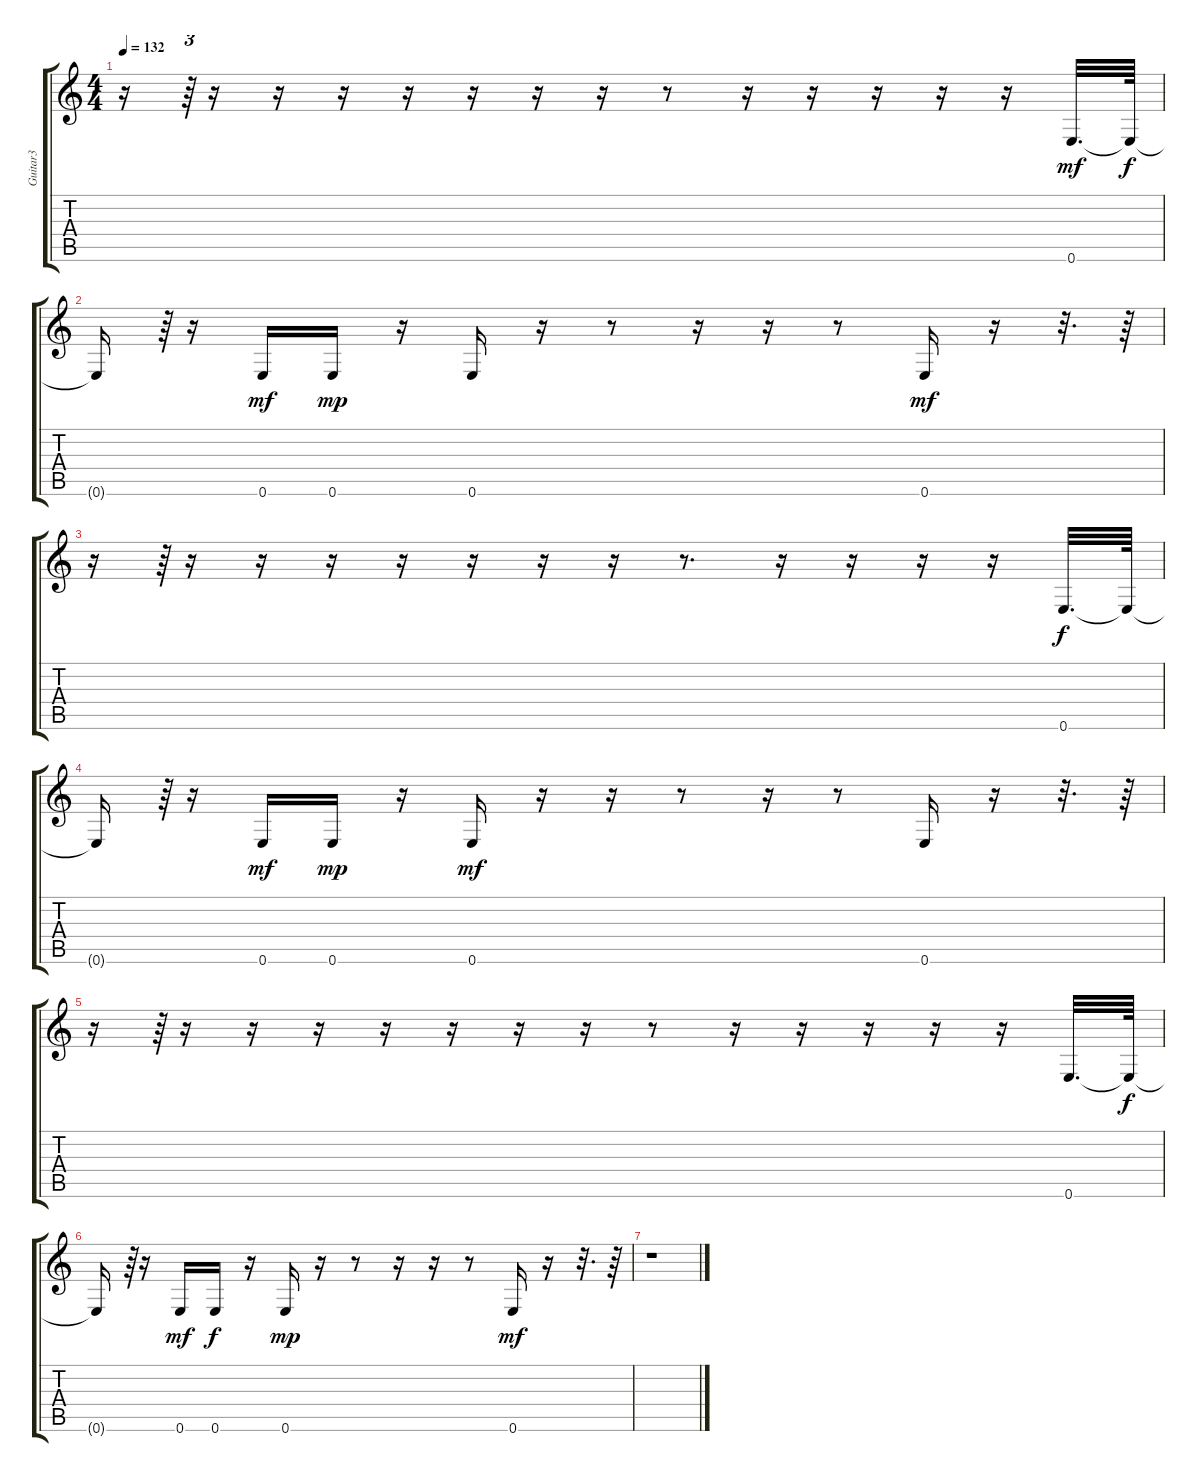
\track ("Guitar3" "Guitar3") {instrument electricguitarjazz}
\staff {score tabs}
\tuning (E4 B3 G3 D3 A2 E2) {hide}
\ts (4 4)
\tempo 132
\clef g2
\ks c
r.16{dy mf} r.64{tu (3 2)} r.16 r.16 r.16 r.16 r.16 r.16 r.16 r.8 r.16 r.16 r.16 r.16 r.16 0.6.32{d} 0.6{t}.64{dy f} |
0.6{t}.16 r.64{tu (3 2)} r.16 0.6.16{dy mf} 0.6.16{dy mp} r.16 0.6.16 r.16 r.8 r.16 r.16 r.8 0.6.16{dy mf} r.16 r.32{d} r.64 |
r.16 r.64{tu (3 2)} r.16 r.16 r.16 r.16 r.16 r.16 r.16 r.8{d} r.16 r.16 r.16 r.16 0.6.32{d dy f} 0.6{t}.64 |
0.6{t}.16 r.64{tu (3 2)} r.16 0.6.16{dy mf} 0.6.16{dy mp} r.16 0.6.16{dy mf} r.16 r.16 r.8 r.16 r.8 0.6.16 r.16 r.32{d} r.64 |
r.16 r.64{tu (3 2)} r.16 r.16 r.16 r.16 r.16 r.16 r.16 r.8 r.16 r.16 r.16 r.16 r.16 0.6.32{d} 0.6{t}.64{dy f} |
0.6{t}.16 r.64{tu (3 2)} r.16 0.6.16{dy mf} 0.6.16{dy f} r.16 0.6.16{dy mp} r.16 r.8 r.16 r.16 r.8 0.6.16{dy mf} r.16 r.32{d} r.64 |
r.1
